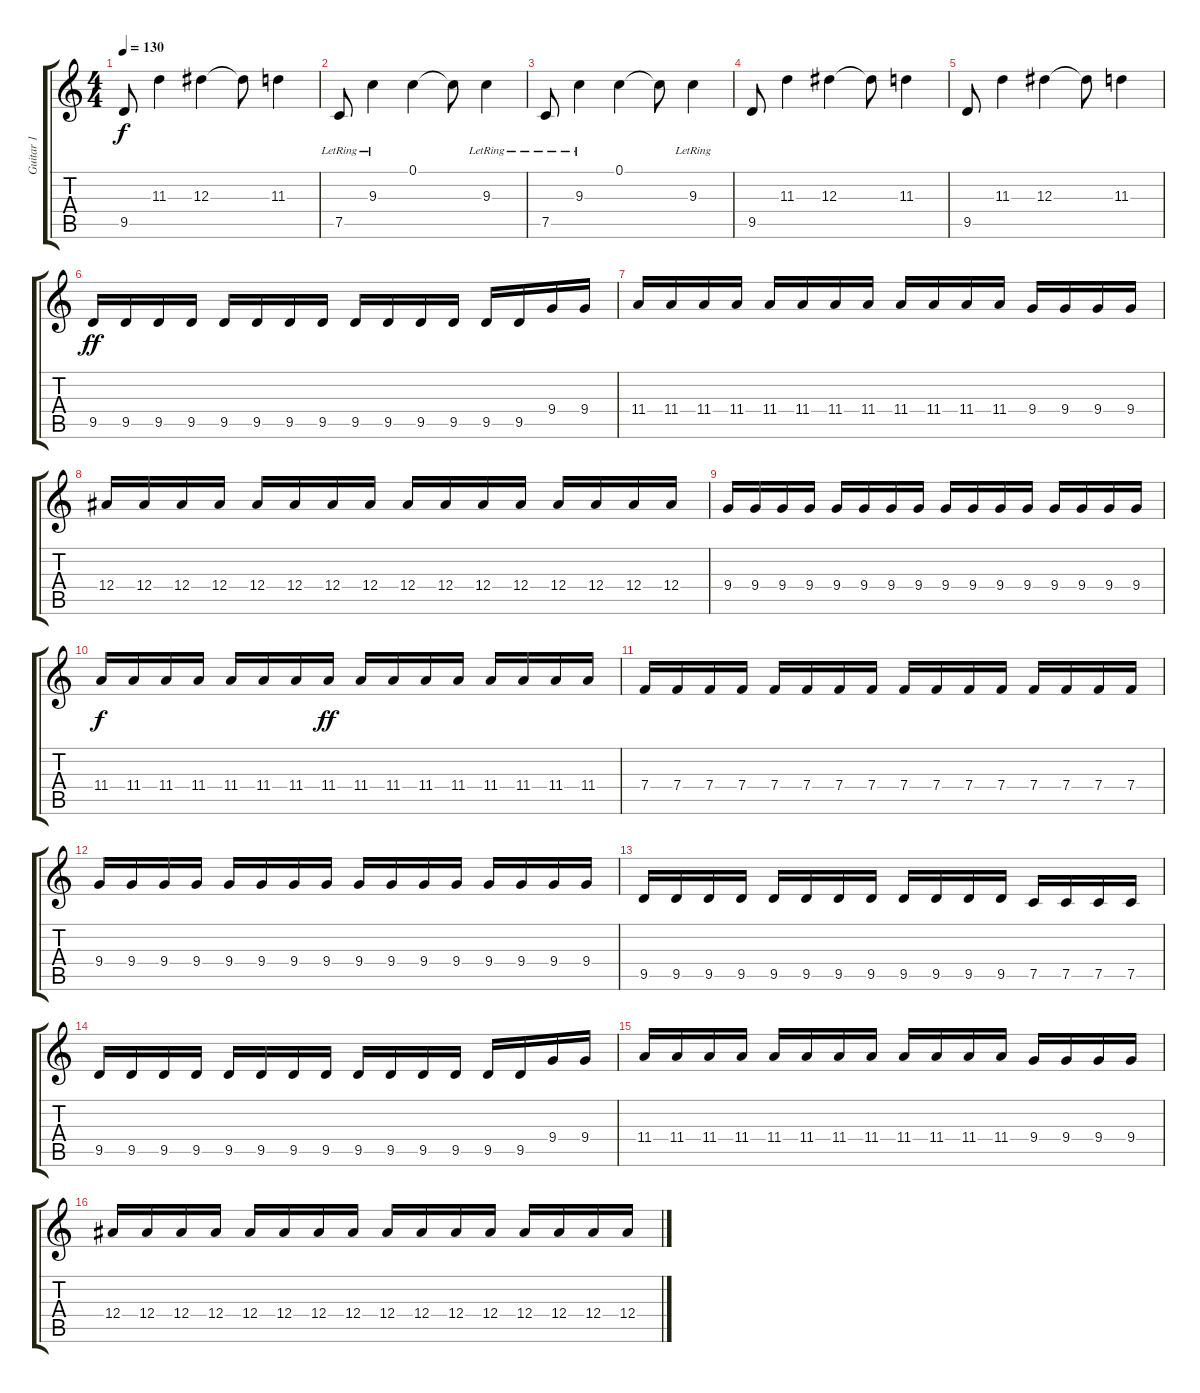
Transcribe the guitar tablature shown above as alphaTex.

\track ("Guitar 1" "Guitar 1") {instrument distortionguitar}
\staff {score tabs}
\tuning (C4 G3 Eb3 Bb2 F2 C2) {hide}
\ts (4 4)
\tempo 130
\clef g2
\ks c
9.5.8{dy f} 11.3.4 12.3.4 12.3{t}.8 11.3.4 |
7.5{lr}.8 9.3{lr}.4 0.1.4 0.1{t}.8 9.3{lr}.4 |
7.5{lr}.8 9.3{lr}.4 0.1.4 0.1{t}.8 9.3{lr}.4 |
9.5.8 11.3.4 12.3.4 12.3{t}.8 11.3.4 |
9.5.8 11.3.4 12.3.4 12.3{t}.8 11.3.4 |
9.5.16{dy ff} 9.5.16 9.5.16 9.5.16 9.5.16 9.5.16 9.5.16 9.5.16 9.5.16 9.5.16 9.5.16 9.5.16 9.5.16 9.5.16 9.4.16 9.4.16 |
11.4.16 11.4.16 11.4.16 11.4.16 11.4.16 11.4.16 11.4.16 11.4.16 11.4.16 11.4.16 11.4.16 11.4.16 9.4.16 9.4.16 9.4.16 9.4.16 |
12.4.16 12.4.16 12.4.16 12.4.16 12.4.16 12.4.16 12.4.16 12.4.16 12.4.16 12.4.16 12.4.16 12.4.16 12.4.16 12.4.16 12.4.16 12.4.16 |
9.4.16 9.4.16 9.4.16 9.4.16 9.4.16 9.4.16 9.4.16 9.4.16 9.4.16 9.4.16 9.4.16 9.4.16 9.4.16 9.4.16 9.4.16 9.4.16 |
11.4.16{dy f} 11.4.16 11.4.16 11.4.16 11.4.16 11.4.16 11.4.16 11.4.16{dy ff} 11.4.16 11.4.16 11.4.16 11.4.16 11.4.16 11.4.16 11.4.16 11.4.16 |
7.4.16 7.4.16 7.4.16 7.4.16 7.4.16 7.4.16 7.4.16 7.4.16 7.4.16 7.4.16 7.4.16 7.4.16 7.4.16 7.4.16 7.4.16 7.4.16 |
9.4.16 9.4.16 9.4.16 9.4.16 9.4.16 9.4.16 9.4.16 9.4.16 9.4.16 9.4.16 9.4.16 9.4.16 9.4.16 9.4.16 9.4.16 9.4.16 |
9.5.16 9.5.16 9.5.16 9.5.16 9.5.16 9.5.16 9.5.16 9.5.16 9.5.16 9.5.16 9.5.16 9.5.16 7.5.16 7.5.16 7.5.16 7.5.16 |
9.5.16 9.5.16 9.5.16 9.5.16 9.5.16 9.5.16 9.5.16 9.5.16 9.5.16 9.5.16 9.5.16 9.5.16 9.5.16 9.5.16 9.4.16 9.4.16 |
11.4.16 11.4.16 11.4.16 11.4.16 11.4.16 11.4.16 11.4.16 11.4.16 11.4.16 11.4.16 11.4.16 11.4.16 9.4.16 9.4.16 9.4.16 9.4.16 |
12.4.16 12.4.16 12.4.16 12.4.16 12.4.16 12.4.16 12.4.16 12.4.16 12.4.16 12.4.16 12.4.16 12.4.16 12.4.16 12.4.16 12.4.16 12.4.16
